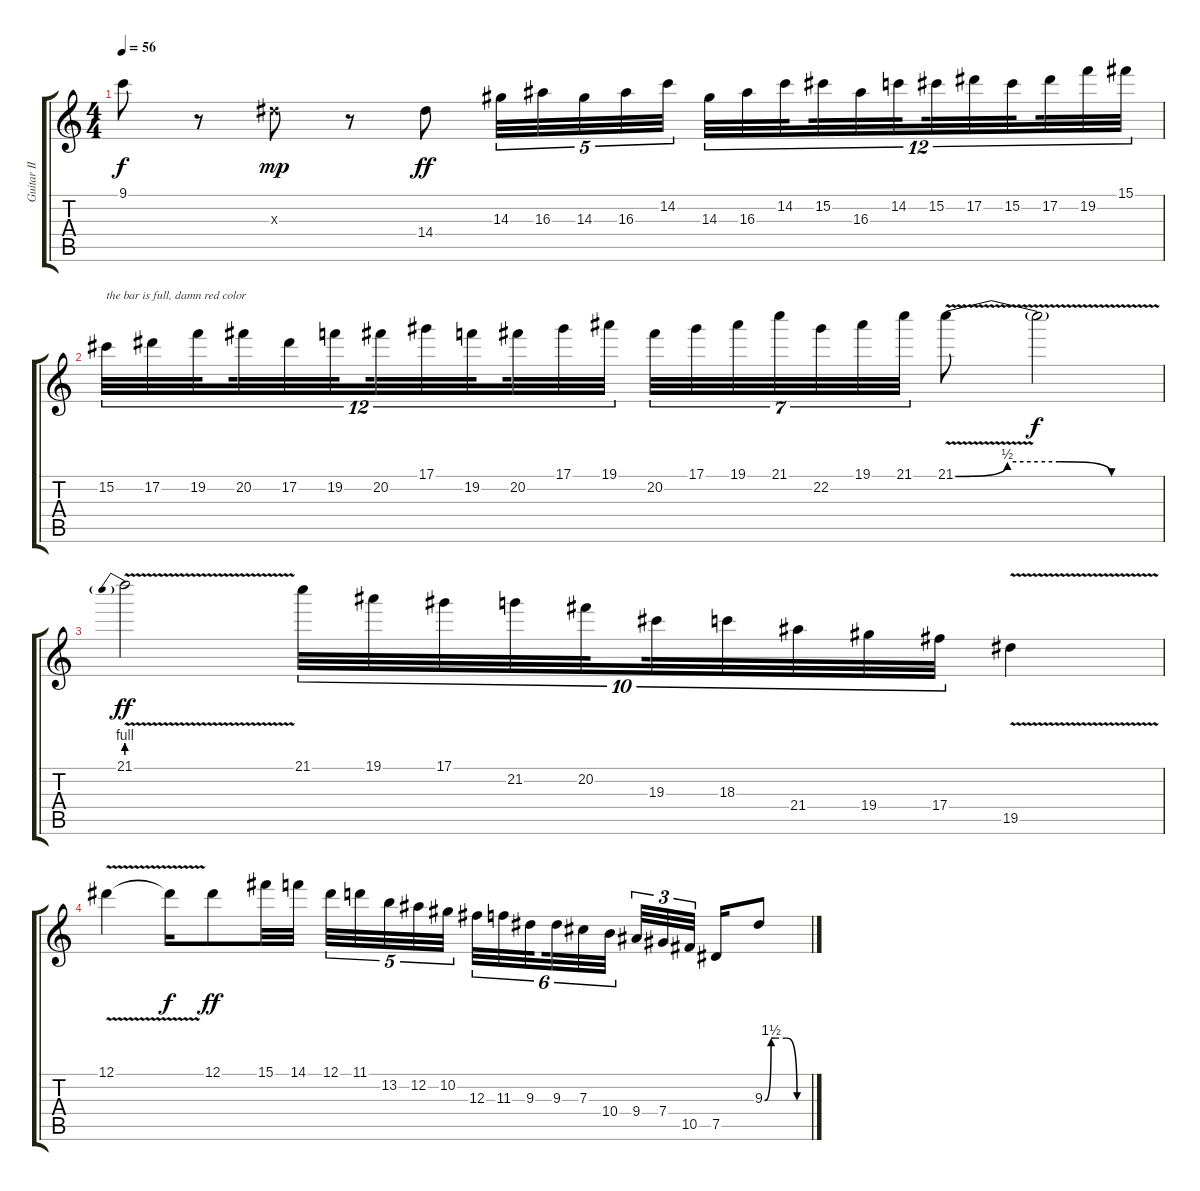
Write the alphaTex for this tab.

\track ("Guitar II" "Guitar II") {instrument overdrivenguitar}
\staff {score tabs}
\tuning (Eb4 Bb3 Gb3 Db3 Ab2 Eb2) {hide}
\ts (4 4)
\tempo 56
\clef g2
\ks c
9.1{t}.8{dy f} r.8 9.3{x}.8{dy mp} r.8 14.4.8{dy ff} 14.3.32{tu (5 4)} 16.3.32{tu (5 4)} 14.3.32{tu (5 4)} 16.3.32{tu (5 4)} 14.2.32{tu (5 4)} 14.3.32{tu (12 8)} 16.3.32{tu (12 8)} 14.2.32{tu (12 8) beam splitsecondary} 15.2.32{tu (12 8)} 16.3.32{tu (12 8)} 14.2.32{tu (12 8) beam splitsecondary} 15.2.32{tu (12 8)} 17.2.32{tu (12 8)} 15.2.32{tu (12 8) beam splitsecondary} 17.2.32{tu (12 8)} 19.2.32{tu (12 8)} 15.1.32{tu (12 8)} |
15.2.32{tu (12 8) txt "the bar is full, damn red color"} 17.2.32{tu (12 8)} 19.2.32{tu (12 8) beam splitsecondary} 20.2.32{tu (12 8)} 17.2.32{tu (12 8)} 19.2.32{tu (12 8) beam splitsecondary} 20.2.32{tu (12 8)} 17.1.32{tu (12 8)} 19.2.32{tu (12 8) beam splitsecondary} 20.2.32{tu (12 8)} 17.1.32{tu (12 8)} 19.1.32{tu (12 8)} 20.2.32{tu (7 4)} 17.1.32{tu (7 4)} 19.1.32{tu (7 4)} 21.1.32{tu (7 4)} 22.2.32{tu (7 4)} 19.1.32{tu (7 4)} 21.1.32{tu (7 4)} 21.1{be (custom 0 0 15 2 30 2 45 0 60 0) v}.8 21.1{t}.2{dy f} |
21.1{be (prebend 0 4 60 4) v}.2{dy ff} 21.1.32{tu (10 8)} 19.1.32{tu (10 8)} 17.1.32{tu (10 8)} 21.2.32{tu (10 8)} 20.2.32{tu (10 8) beam splitsecondary} 19.3.32{tu (10 8)} 18.3.32{tu (10 8)} 21.4.32{tu (10 8)} 19.4.32{tu (10 8)} 17.4.32{tu (10 8)} 19.5{v}.4 |
12.1{v}.4 12.1{t}.16{dy f} 12.1.8{dy ff} 15.1.32 14.1.32 12.1.32{tu (5 4)} 11.1.32{tu (5 4)} 13.2.32{tu (5 4)} 12.2.32{tu (5 4)} 10.2.32{tu (5 4) beam splitsecondary} 12.3.32{tu (6 4)} 11.3.32{tu (6 4)} 9.3.32{tu (6 4) beam splitsecondary} 9.3.32{tu (6 4)} 7.3.32{tu (6 4)} 10.4.32{tu (6 4)} 9.4.32{tu (3 2)} 7.4.32{tu (3 2)} 10.5.32{tu (3 2) beam splitsecondary} 7.5.16 9.3{be (custom 0 0 9 6 15 6 30 6 45 0 60 0)}.8
